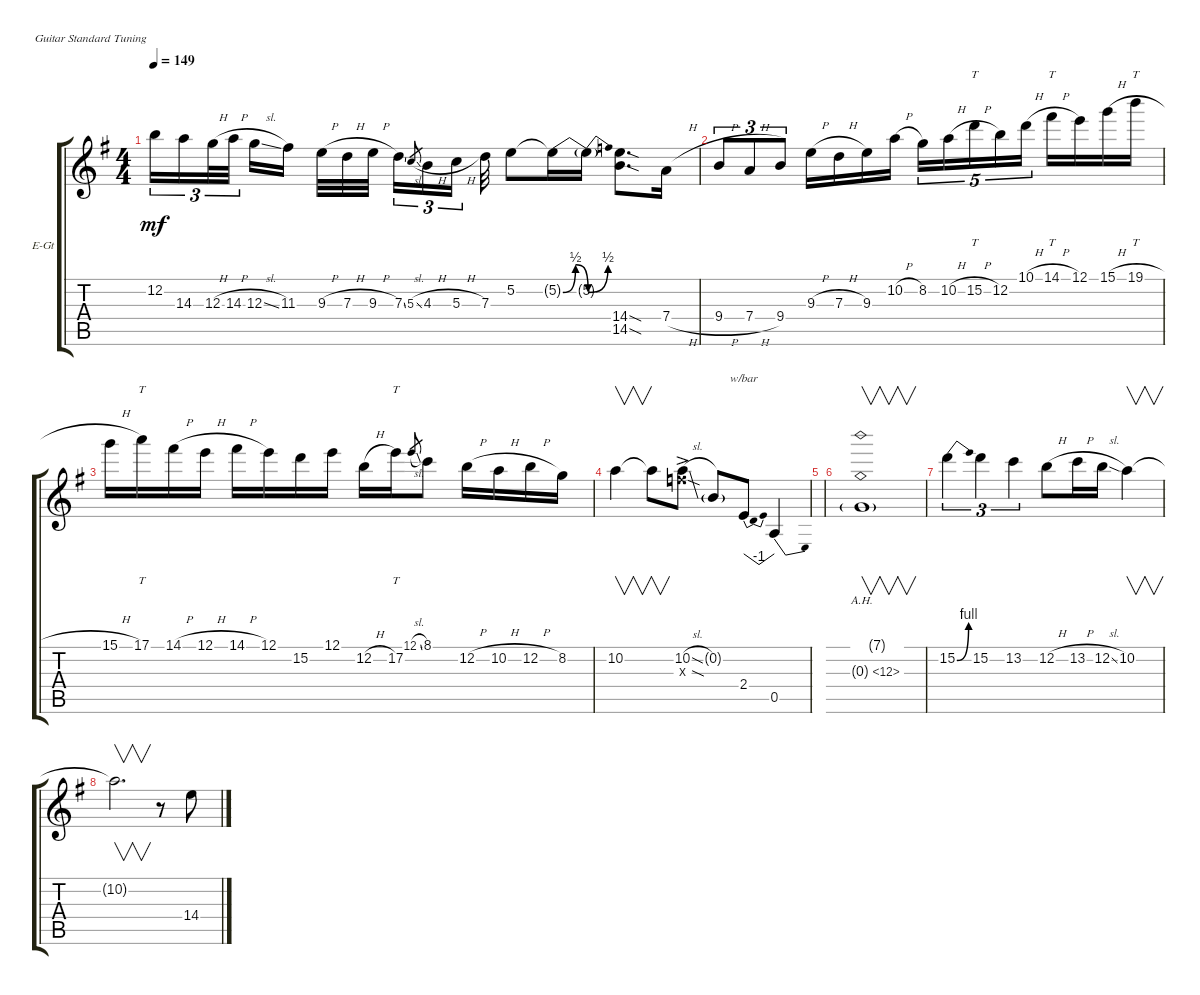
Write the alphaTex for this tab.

\defaultSystemsLayout 4
\bracketExtendMode groupsimilarinstruments
\firstSystemTrackNameOrientation horizontal
\otherSystemsTrackNameOrientation horizontal
\track ("Lead Guitar I" "E-Gt") {instrument overdrivenguitar}
\staff {score tabs}
\tuning (E4 B3 G3 D3 A2 E2)
\ts (4 4)
\tempo 149
\clef g2
\ks eminor
12.2.16{tu (3 2) dy mf} 14.3.16{tu (3 2)} 12.3{h}.32{tu (3 2)} 14.3{h}.32{tu (3 2)} 12.3{sl}.16 11.3.16 9.3{h}.32 7.3{h}.32 9.3{h}.32 7.3{ss}.16{tu (3 2)} 5.3{sl}.8{gr} 4.3{h}.16{tu (3 2)} 5.3{h}.16{tu (3 2)} 7.3.32 5.2.8 5.2{be (bendrelease 0 0 10.2 2 20.4 2 30 0) t}.16 5.2{be (bend 0 0 15 2) t}.16 (14.4{sod} 14.5{sod}).8{d} 7.4{h}.16 |
9.4{h}.8{tu (3 2)} 7.4{h}.8{tu (3 2)} 9.4.8{tu (3 2)} 9.3{h}.16 7.3{h}.16 9.3.16 10.2{h}.16 8.2.16{tu (5 4)} 10.2{h}.16{tu (5 4)} 15.2{h}.16{tt tu (5 4)} 12.2.16{tu (5 4)} 10.1{h}.16{tu (5 4)} 14.1{h}.16{tt} 12.1.16 15.1{h}.16 19.1{h}.16{tt} |
15.1{h}.16 17.1.16{tt} 14.1{h}.16 12.1{h}.16 14.1{h}.16 12.1.16 15.2.16 12.1.16 12.2{h}.16 17.2.16{tt} 12.1{sl}.8{gr} 8.1.8 12.2{h}.16 10.2{h}.16 12.2{h}.16 8.2.16 |
10.2.4{v} 10.2{t}.8{v} (10.2{sl ac} 10.3{sod ac x}).8 0.2{g}.8 2.4.8{tbe (dip default 0 0 15 -4 30 0)} 0.5.4{tbe (dive default 0 0 45 -10)} |
7.1{nh}.8{tbe (dive default 0 0 45 -14) gr} (7.1{nh t} 0.3{g}).1{tbe (hold default 0 0 45 0)} |
(7.1{nh t} 0.3{ah 12 g}).1{v} |
15.2{be (bend 0 0 15 4)}.4{tu (3 2)} 15.2.4{tu (3 2)} 13.2.4{tu (3 2)} 12.2{h}.8 13.2{h}.16 12.2{sl}.16 10.2.4{v} |
10.2{t}.2{v d} r.8 14.4.8
